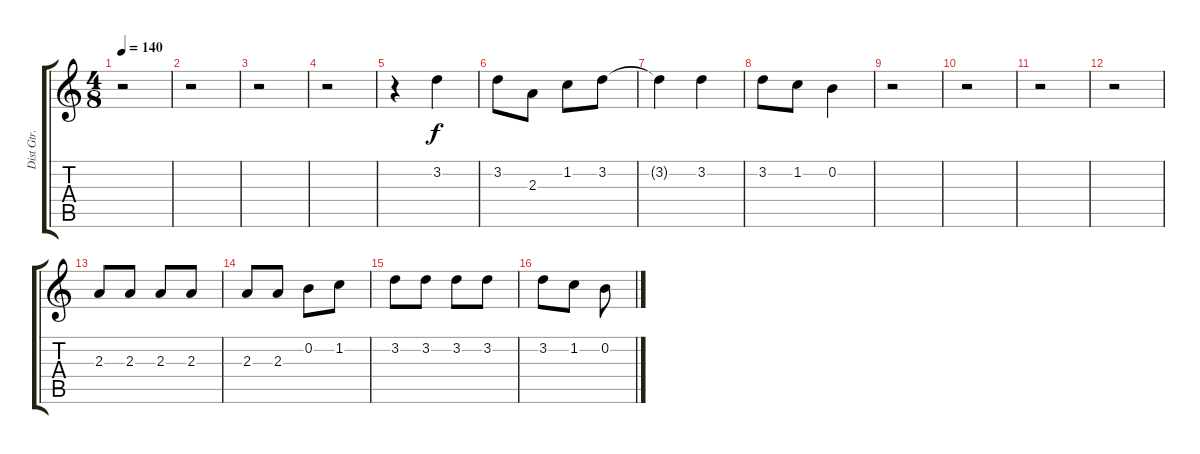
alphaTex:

\track ("Dist Gtr." "Dist Gtr.") {instrument distortionguitar}
\staff {score tabs}
\tuning (E4 B3 G3 D3 A2 E2) {hide}
\ts (4 8)
\tempo 140
\clef g2
\ks c
r.2{dy f} |
r.2 |
r.2 |
r.2 |
r.4 3.2.4 |
3.2.8 2.3.8 1.2.8 3.2.8 |
3.2{t}.4 3.2.4 |
3.2.8 1.2.8 0.2.4 |
r.2 |
r.2 |
r.2 |
r.2 |
2.3.8 2.3.8 2.3.8 2.3.8 |
2.3.8 2.3.8 0.2.8 1.2.8 |
3.2.8 3.2.8 3.2.8 3.2.8 |
3.2.8 1.2.8 0.2.8
